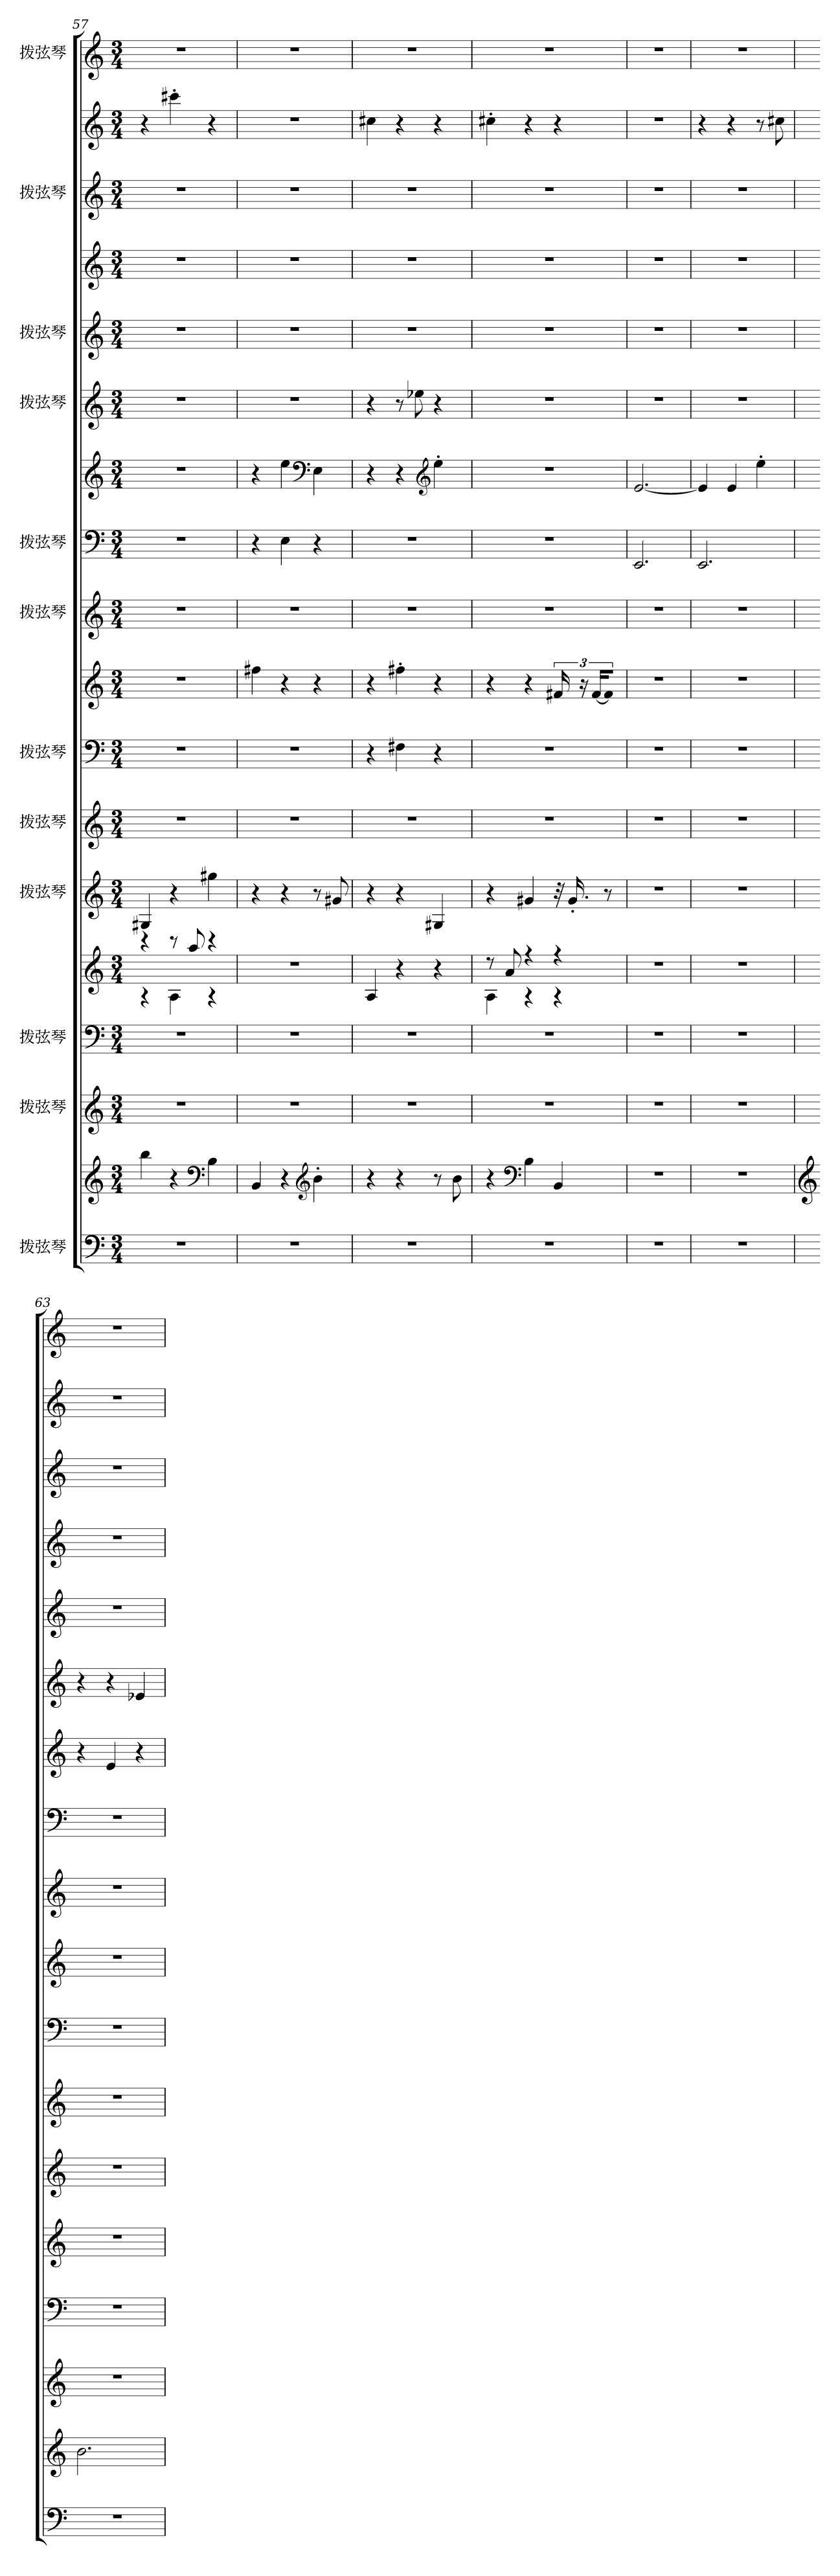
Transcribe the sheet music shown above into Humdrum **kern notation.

**kern	**kern	**kern	**kern	**kern	**kern	**kern	**kern	**kern	**kern	**kern	**kern	**kern	**kern	**kern	**kern	**kern	**kern
*part12	*part12	*part11	*part10	*part10	*part9	*part8	*part7	*part7	*part6	*part5	*part5	*part4	*part3	*part3	*part2	*part2	*part1
*staff18	*staff17	*staff16	*staff15	*staff14	*staff13	*staff12	*staff11	*staff10	*staff9	*staff8	*staff7	*staff6	*staff5	*staff4	*staff3	*staff2	*staff1
*I"拨弦琴	*	*I"拨弦琴	*I"拨弦琴	*	*I"拨弦琴	*I"拨弦琴	*I"拨弦琴	*	*I"拨弦琴	*I"拨弦琴	*	*I"拨弦琴	*I"拨弦琴	*	*I"拨弦琴	*	*I"拨弦琴
!!LO:PB:g=z
*clefF4	*clefG2	*clefG2	*clefF4	*clefG2	*clefG2	*clefG2	*clefF4	*clefG2	*clefG2	*clefF4	*clefG2	*clefG2	*clefG2	*clefG2	*clefG2	*clefG2	*clefG2
*k[]	*k[]	*k[]	*k[]	*k[]	*k[]	*k[]	*k[]	*k[]	*k[]	*k[]	*k[]	*k[]	*k[]	*k[]	*k[]	*k[]	*k[]
*M3/4	*M3/4	*M3/4	*M3/4	*M3/4	*M3/4	*M3/4	*M3/4	*M3/4	*M3/4	*M3/4	*M3/4	*M3/4	*M3/4	*M3/4	*M3/4	*M3/4	*M3/4
=57	=57	=57	=57	=57	=57	=57	=57	=57	=57	=57	=57	=57	=57	=57	=57	=57	=57
*	*	*	*	*^	*	*	*	*	*	*	*	*	*	*	*	*	*
2.r	4bb\	2.r	2.r	4r	4r	4G#X/	2.r	2.r	2.r	2.r	2.r	2.r	2.r	2.r	2.r	2.r	4r	2.r
.	4r	.	.	8r	4A\	4r	.	.	.	.	.	.	.	.	.	.	4ccc#X'\	.
.	.	.	.	8aa/	.	.	.	.	.	.	.	.	.	.	.	.	.	.
*	*clefF4	*	*	*	*	*	*	*	*	*	*	*	*	*	*	*	*	*
.	4B\	.	.	4r	4r	4gg#X\	.	.	.	.	.	.	.	.	.	.	4r	.
*	*	*	*	*v	*v	*	*	*	*	*	*	*	*	*	*	*	*	*
=58	=58	=58	=58	=58	=58	=58	=58	=58	=58	=58	=58	=58	=58	=58	=58	=58	=58
2.r	4BB/	2.r	2.r	2.r	4r	2.r	2.r	4ff#X\	2.r	4r	4r	2.r	2.r	2.r	2.r	2.r	2.r
.	4r	.	.	.	4r	.	.	4r	.	4E\	4ee\	.	.	.	.	.	.
*	*clefG2	*	*	*	*	*	*	*	*	*	*clefF4	*	*	*	*	*	*
.	4b'\	.	.	.	8r	.	.	4r	.	4r	4E\	.	.	.	.	.	.
.	.	.	.	.	8g#X/	.	.	.	.	.	.	.	.	.	.	.	.
=59	=59	=59	=59	=59	=59	=59	=59	=59	=59	=59	=59	=59	=59	=59	=59	=59	=59
2.r	4r	2.r	2.r	4A/	4r	2.r	4r	4r	2.r	2.r	4r	4r	2.r	2.r	2.r	4cc#X\	2.r
.	4r	.	.	4r	4r	.	4F#X\	4ff#X'\	.	.	4r	8r	.	.	.	4r	.
.	.	.	.	.	.	.	.	.	.	.	.	8ee-X\	.	.	.	.	.
*	*	*	*	*	*	*	*	*	*	*	*clefG2	*	*	*	*	*	*
.	8r	.	.	4r	4G#X/	.	4r	4r	.	.	4ee'\	4r	.	.	.	4r	.
.	8b\	.	.	.	.	.	.	.	.	.	.	.	.	.	.	.	.
=60	=60	=60	=60	=60	=60	=60	=60	=60	=60	=60	=60	=60	=60	=60	=60	=60	=60
*	*	*	*	*^	*	*	*	*	*	*	*	*	*	*	*	*	*
2.r	4r	2.r	2.r	8r	4A\	4r	2.r	2.r	4r	2.r	2.r	2.r	2.r	2.r	2.r	2.r	4cc#X'\	2.r
.	.	.	.	8a/	.	.	.	.	.	.	.	.	.	.	.	.	.	.
*	*clefF4	*	*	*	*	*	*	*	*	*	*	*	*	*	*	*	*	*
.	4B\	.	.	4r	4r	4g#X/	.	.	4r	.	.	.	.	.	.	.	4r	.
.	4BB/	.	.	4r	4r	32r	.	.	24f#X/	.	.	.	.	.	.	.	4r	.
.	.	.	.	.	.	16.g#'/	.	.	.	.	.	.	.	.	.	.	.	.
.	.	.	.	.	.	.	.	.	24r	.	.	.	.	.	.	.	.	.
.	.	.	.	.	.	.	.	.	[24f#/KL	.	.	.	.	.	.	.	.	.
.	.	.	.	.	.	8r	.	.	8f#/J]	.	.	.	.	.	.	.	.	.
*	*	*	*	*v	*v	*	*	*	*	*	*	*	*	*	*	*	*	*
=61	=61	=61	=61	=61	=61	=61	=61	=61	=61	=61	=61	=61	=61	=61	=61	=61	=61
2.r	2.r	2.r	2.r	2.r	2.r	2.r	2.r	2.r	2.r	2.EE/	[2.e/	2.r	2.r	2.r	2.r	2.r	2.r
=62	=62	=62	=62	=62	=62	=62	=62	=62	=62	=62	=62	=62	=62	=62	=62	=62	=62
2.r	2.r	2.r	2.r	2.r	2.r	2.r	2.r	2.r	2.r	2.EE/	4e/]	2.r	2.r	2.r	2.r	4r	2.r
.	.	.	.	.	.	.	.	.	.	.	4e/	.	.	.	.	4r	.
.	.	.	.	.	.	.	.	.	.	.	4ee'\	.	.	.	.	8r	.
.	.	.	.	.	.	.	.	.	.	.	.	.	.	.	.	8cc#X\	.
!!LO:PB:g=z
=63	=63	=63	=63	=63	=63	=63	=63	=63	=63	=63	=63	=63	=63	=63	=63	=63	=63
*	*clefG2	*	*	*	*	*	*	*	*	*	*	*	*	*	*	*	*
2.r	2.b\	2.r	2.r	2.r	2.r	2.r	2.r	2.r	2.r	2.r	4r	4r	2.r	2.r	2.r	2.r	2.r
.	.	.	.	.	.	.	.	.	.	.	4e/	4r	.	.	.	.	.
.	.	.	.	.	.	.	.	.	.	.	4r	4e-X/	.	.	.	.	.
=	=	=	=	=	=	=	=	=	=	=	=	=	=	=	=	=	=
*-	*-	*-	*-	*-	*-	*-	*-	*-	*-	*-	*-	*-	*-	*-	*-	*-	*-
